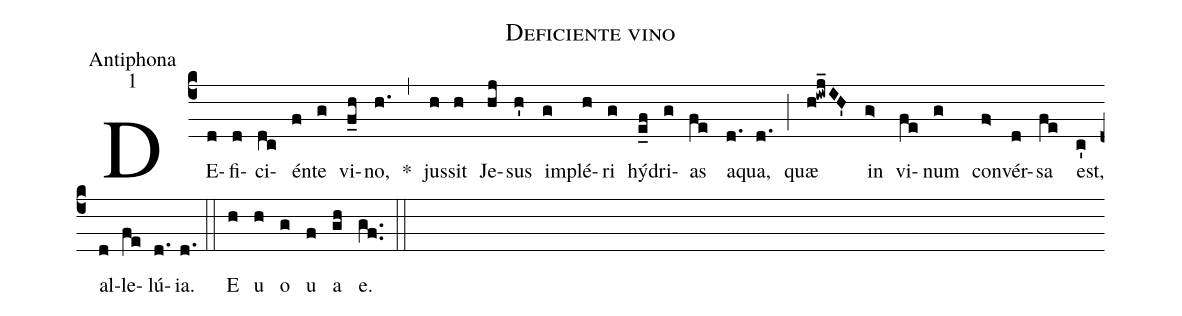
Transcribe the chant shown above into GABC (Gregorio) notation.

name:Deficiente vino;
office-part:Antiphona;
mode:1;
%%
(c4) DE(d)fi(d)ci(dc)én(f)te(g) vi(f_h)no,(h.) *(,) jus(h)sit(h) Je(hj)sus(h') im(g)plé(h)ri(g) hý(e_f)dri(g)as(fe) a(d.)qua,(d.) (;) quæ(h!iwj_IH') in(g>) vi(fe)num(g) con(f>)vér(d)sa(fe) est,(c') al(d)le(fe)lú(d.)ia.(d.) (::) E(h) u(h) o(g) u(f) a(gh) e.(gf..) (::)
